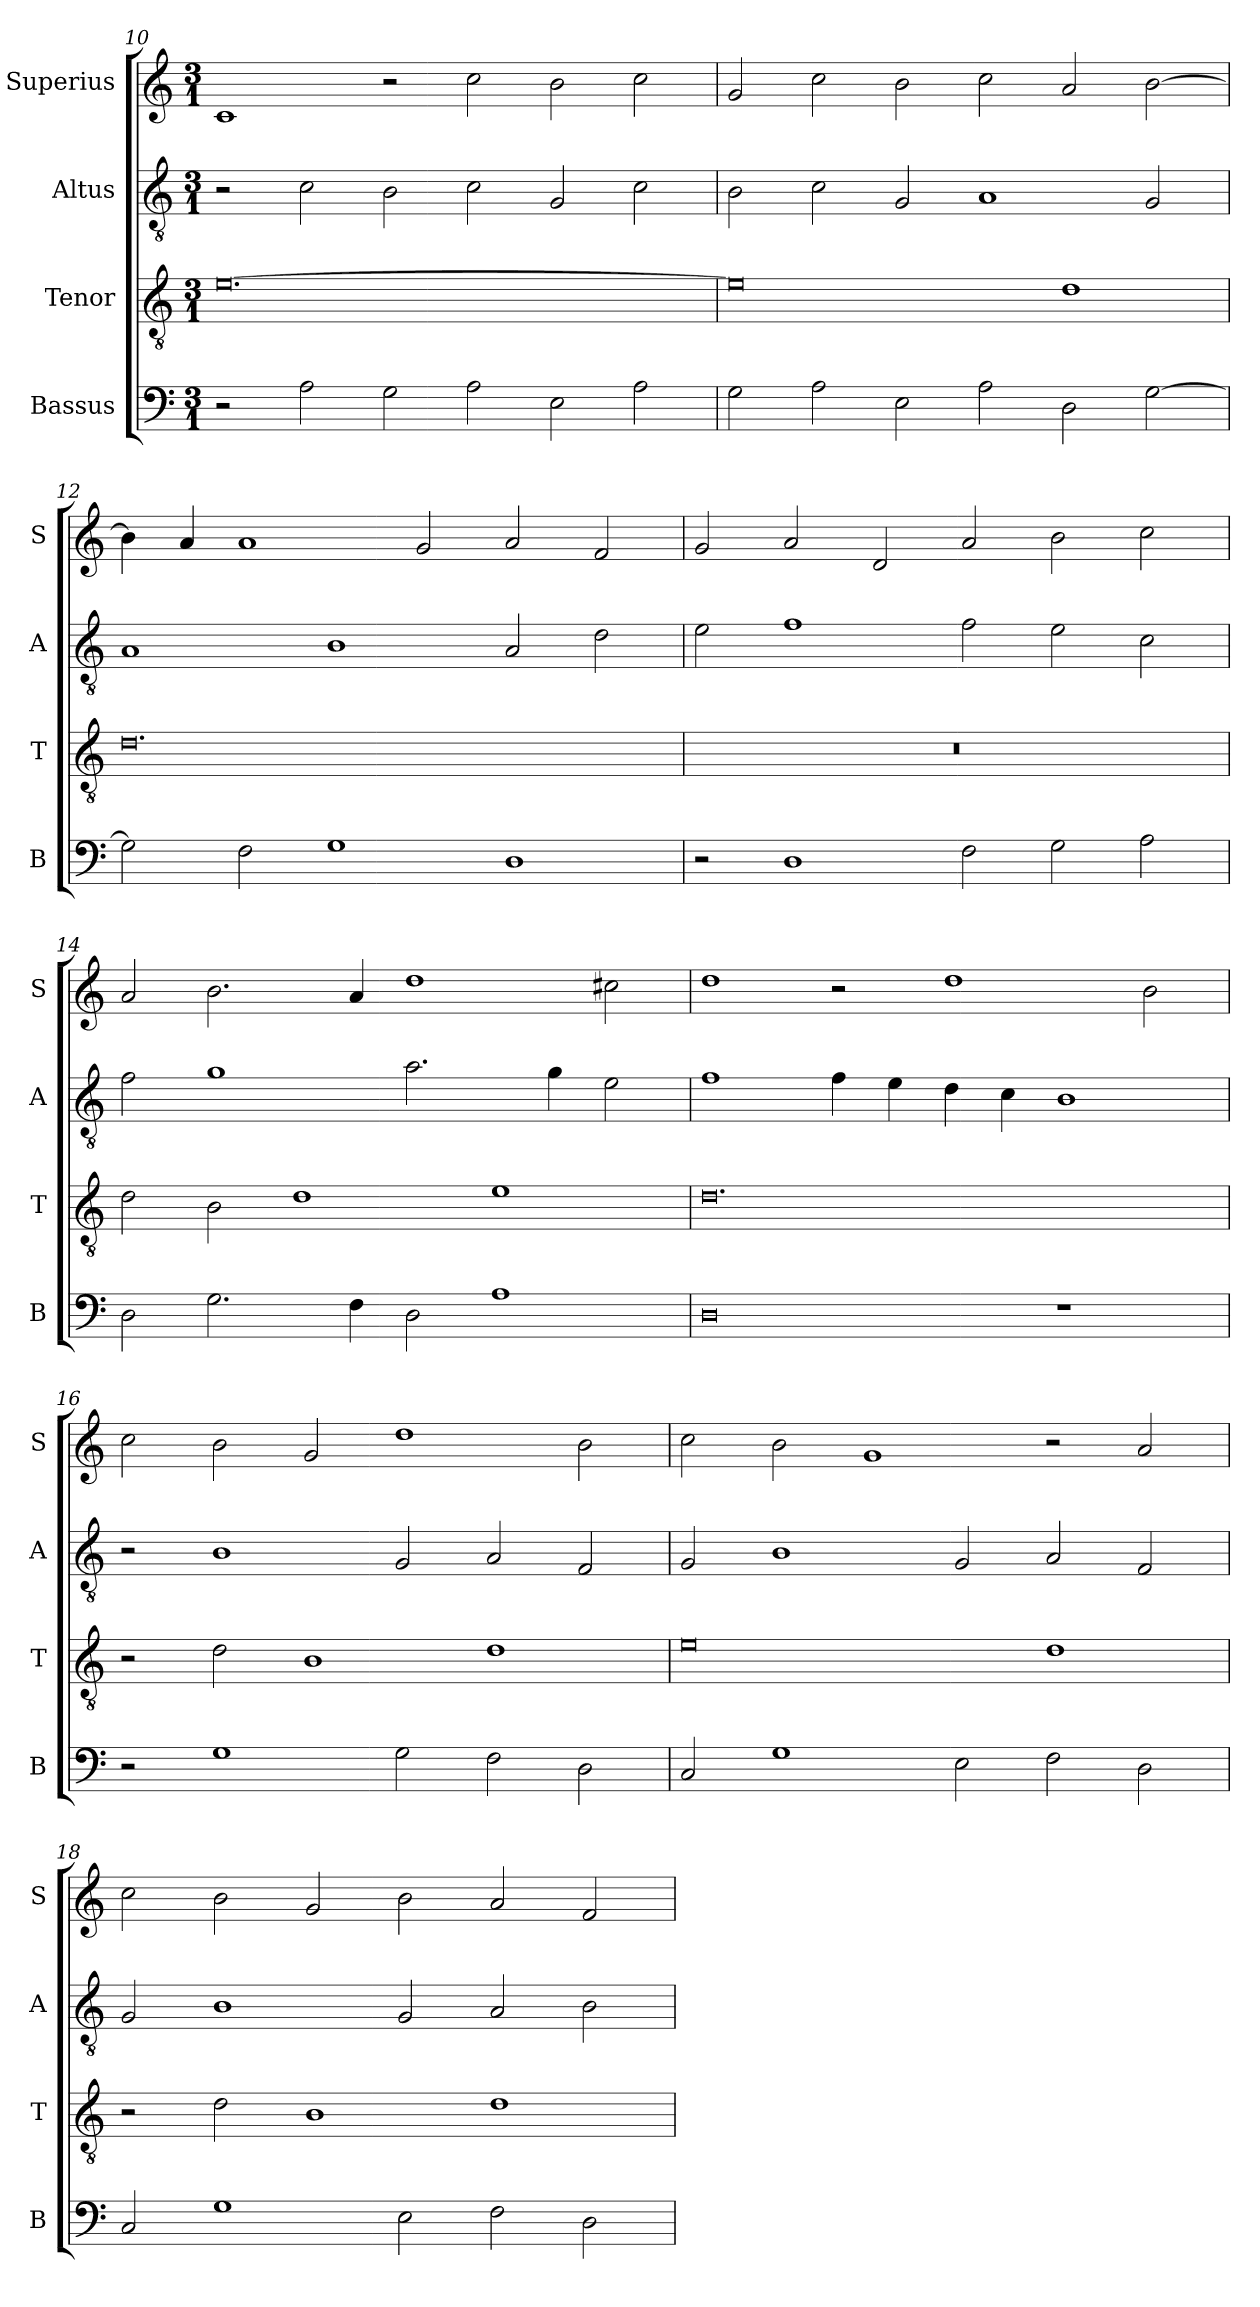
**kern	**kern	**kern	**kern
*part4	*part3	*part2	*part1
*staff4	*staff3	*staff2	*staff1
*I"Bassus	*I"Tenor	*I"Altus	*I"Superius
*I'B	*I'T	*I'A	*I'S
*clefF4	*clefGv2	*clefGv2	*clefG2
*k[]	*k[]	*k[]	*k[]
*M3/1	*M3/1	*M3/1	*M3/1
=10	=10	=10	=10
2r	[0.e	2r	1c
2A\	.	2c\	.
2G\	.	2B\	2r
2A\	.	2c\	2cc\
2E\	.	2G/	2b\
2A\	.	2c\	2cc\
=11	=11	=11	=11
2G\	0e]	2B\	2g/
2A\	.	2c\	2cc\
2E\	.	2G/	2b\
2A\	.	1A	2cc\
2D\	1d	.	2a/
[2G\	.	2G/	[2b\
=12	=12	=12	=12
2G\]	0.d	1A	4b\]
.	.	.	4a/
2F\	.	.	1a
1G	.	1B	.
.	.	.	2g/
1D	.	2A/	2a/
.	.	2d\	2f/
=13	=13	=13	=13
2r	0.r	2e\	2g/
1D	.	1f	2a/
.	.	.	2d/
2F\	.	2f\	2a/
2G\	.	2e\	2b\
2A\	.	2c\	2cc\
=14	=14	=14	=14
2D\	2d\	2f\	2a/
2.G\	2B\	1g	2.b\
.	1d	.	.
4F\	.	.	4a/
2D\	.	2.a\	1dd
1A	1e	.	.
.	.	4g\	.
.	.	2e\	2cc#X\
=15	=15	=15	=15
0D	0.d	1f	1dd
.	.	4f\	2r
.	.	4e\	.
.	.	4d\	1dd
.	.	4c\	.
1r	.	1B	.
.	.	.	2b\
=16	=16	=16	=16
2r	2r	2r	2cc\
1G	2d\	1B	2b\
.	1B	.	2g/
2G\	.	2G/	1dd
2F\	1d	2A/	.
2D\	.	2F/	2b\
=17	=17	=17	=17
2C/	0e	2G/	2cc\
1G	.	1B	2b\
.	.	.	1g
2E\	.	2G/	.
2F\	1d	2A/	2r
2D\	.	2F/	2a/
=18	=18	=18	=18
2C/	2r	2G/	2cc\
1G	2d\	1B	2b\
.	1B	.	2g/
2E\	.	2G/	2b\
2F\	1d	2A/	2a/
2D\	.	2B\	2f/
=	=	=	=
*-	*-	*-	*-
